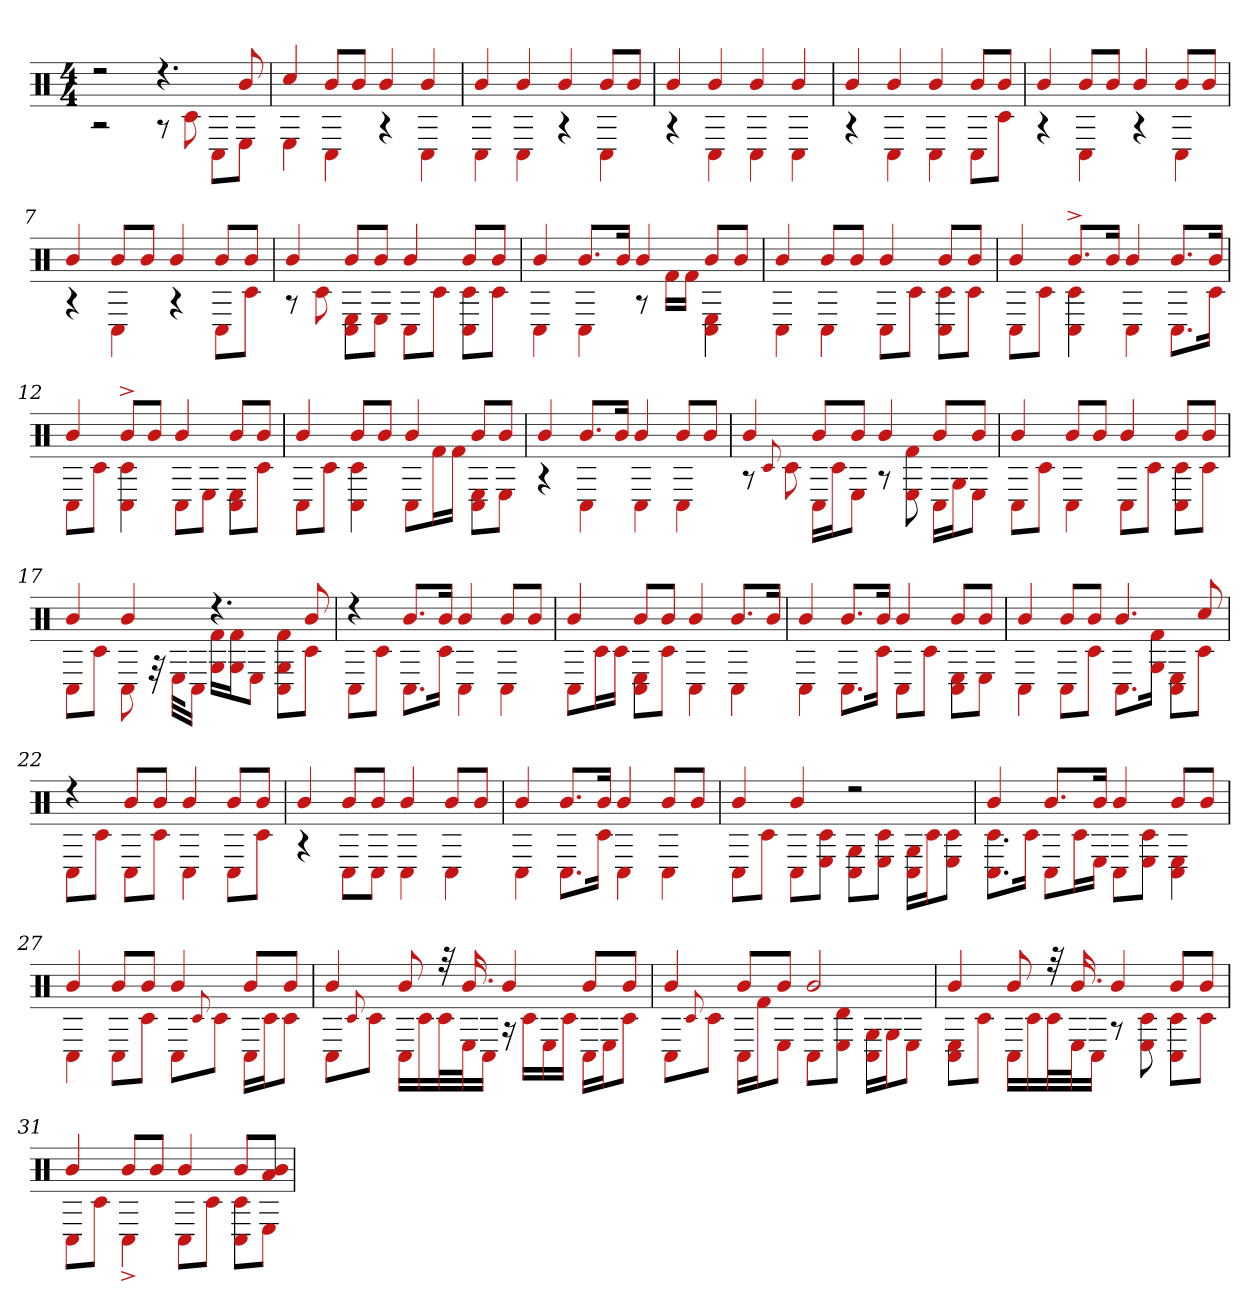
**kern
*part1
*staff1
*clefX
*k[]
*M4/4
=1
*^
2r	2r
4.r	8r
.	8c#
.	8C#L
8b	8EJ
=2	=2
4cc#	4E
8bL	4C#
8bJ	.
4b	4r
4b	4C#
=3	=3
4b	4C#
4b	4C#
4b	4r
8bL	4C#
8bJ	.
=4	=4
4b	4r
4b	4C#
4b	4C#
4b	4C#
=5	=5
4b	4r
4b	4C#
4b	4C#
8bL	8C#L
8bJ	8c#J
=6	=6
4b	4r
8bL	4C#
8bJ	.
4b	4r
8bL	4C#
8bJ	.
=7	=7
4b	4r
8bL	4C#
8bJ	.
4b	4r
8bL	8C#L
8bJ	8c#J
=8	=8
4b	8r
.	8c#
8bL	8E 8C#L
8bJ	8EJ
4b	8C#L
.	8c#J
8bL	8C# 8c#L
8bJ	8c#J
=9	=9
4b	4C#
8.bL	4C#
16bJk	.
4b	8r
.	16f#LL
.	16f#JJ
8bL	4C# 4E
8bJ	.
=10	=10
4b	4C#
8bL	4C#
8bJ	.
4b	8C#L
.	8c#J
8bL	8C# 8c#L
8bJ	8c#J
=11	=11
4b	8C#L
.	8c#J
8.b^L	4c# 4C#
16bJk	.
4b	4C#
8.bL	8.C#L
16bJk	16c#Jk
=12	=12
4b	8C#L
.	8c#J
8b^L	4C# 4c#
8bJ	.
4b	8C#L
.	8EJ
8bL	8C# 8EL
8bJ	8c#J
=13	=13
4b	8C#L
.	8c#J
8bL	4C# 4c#
8bJ	.
4b	8C#L
.	16f#L
.	16f#JJ
8bL	8C# 8EL
8bJ	8EJ
=14	=14
4b	4r
8.bL	4C#
16bJk	.
4b	4C#
8bL	4C#
8bJ	.
=15	=15
4b	8r
.	8qqc#
.	8c#
8bL	16C#LL
.	16c#J
8bJ	8EJ
4b	8r
.	8f# 8E
8bL	16C#LL
.	16GJ
8bJ	8EJ
=16	=16
4b	8C#L
.	8c#J
8bL	4C#
8bJ	.
4b	8C#L
.	8c#J
8bL	8c# 8C#L
8bJ	8c#J
=17	=17
4b	8C#L
.	8c#J
4b	8C#
.	32r
.	32EKLL
.	16C#JJ
4.r	16G 16f#LL
.	16f# 16GJ
.	8EJ
.	8C# 8f# 8GL
8b	8c#J
=18	=18
4r	8C#L
.	8c#J
8.bL	8.C#L
16bJk	16c#Jk
4b	4C#
8bL	4C#
8bJ	.
=19	=19
4b	8C#L
.	16c#L
.	16c#JJ
8bL	8C# 8EL
8bJ	8c#J
4b	4C#
8.bL	4C#
16bJk	.
=20	=20
4b	4C#
8.bL	8.C#L
16bJk	16c#Jk
4b	8C#L
.	8c#J
8bL	8E 8C#L
8bJ	8EJ
=21	=21
4b	4C#
8bL	8C#L
8bJ	8c#J
4.b	8.C#L
.	16f# 16GJk
.	8C# 8EL
8cc#	8c#J
=22	=22
4r	8C#L
.	8c#J
8bL	8C#L
8bJ	8c#J
4b	4C#
8bL	8C#L
8bJ	8c#J
=23	=23
4b	4r
8bL	8C#L
8bJ	8C#J
4b	4C#
8bL	4C#
8bJ	.
=24	=24
4b	4C#
8.bL	8.C#L
16bJk	16c#Jk
4b	4C#
8bL	4C#
8bJ	.
=25	=25
4b	8C#L
.	8c#J
4b	8C#L
.	8c# 8EJ
2r	8C# 8GL
.	8c# 8EJ
.	16C# 16GLL
.	16c#J
.	8c# 8EJ
=26	=26
4b	8.C# 8.c#L
.	16c#Jk
8.bL	8C#L
.	16c#L
16bJk	16EJJ
4b	8C#L
.	8c# 8EJ
8bL	4C# 4E
8bJ	.
=27	=27
4b	4C#
8bL	8C#L
8bJ	8c#J
4b	8C#L
.	8qqc#
.	8c#J
8bL	16C#LL
.	16c#J
8bJ	8c#J
=28	=28
4b	8C#L
.	8qqc#
.	8c#J
8b	16C#LL
.	16c#
32r	32c#L
16.b	32EJ
.	16C#JJ
4b	16r
.	16c#LL
.	16E
.	16c#JJ
8bL	16C#LL
.	16EJ
8bJ	8c#J
=29	=29
4b	8C#L
.	8qqc#
.	8c#J
8bL	16C#LL
.	16f#J
8bJ	8EJ
2b	8C#L
.	8d 8EJ
.	16C# 16GLL
.	16GJ
.	8EJ
=30	=30
4b	8C# 8EL
.	8c#J
8b	16C#LL
.	16c#
32r	32c#L
16.b	32EJ
.	16C#JJ
4b	8r
.	8c# 8E
8bL	8c# 8C#L
8bJ	8c#J
=31	=31
4b	8C#L
.	8c#J
8bL	4C#^
8bJ	.
4b	8C#L
.	8c#J
8bL	8C# 8c#L
8b 8aJ	8EJ
*v	*v
=
*-
